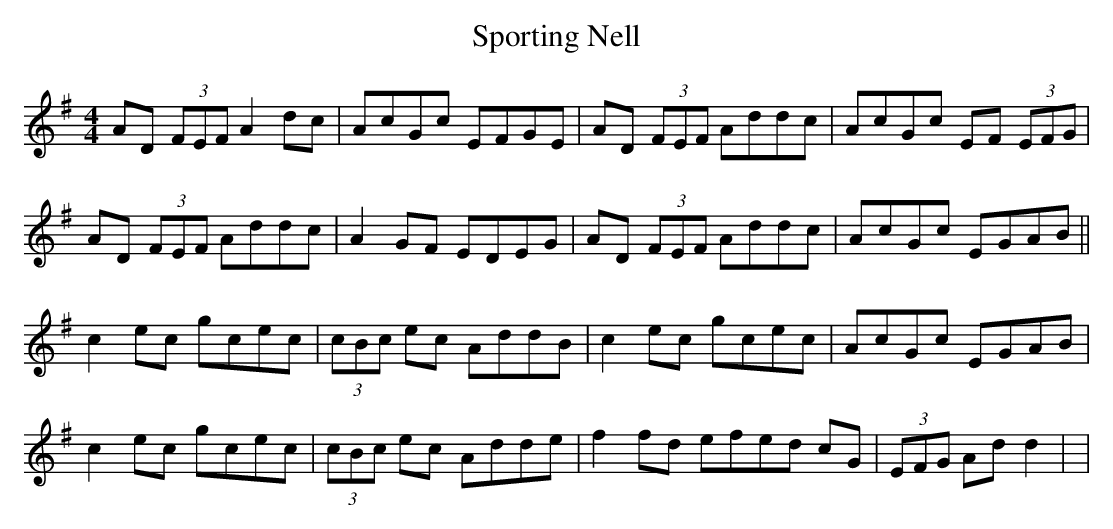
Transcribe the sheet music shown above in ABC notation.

X:1
T:Sporting Nell
M:4/4
L:1/8
K:G
AD (3FEF A2 dc|AcGc EFGE|AD (3FEF Addc|AcGc EF (3EFG|
AD (3FEF Addc|A2 GF EDEG|AD (3FEF Addc|AcGc EGAB||
c2 ec gcec|(3cBc ec AddB|c2 ec gcec|AcGc EGAB|
c2 ec gcec|(3cBc ec Adde|f2 fd efed cG|(3EFG Ad d2|>|
